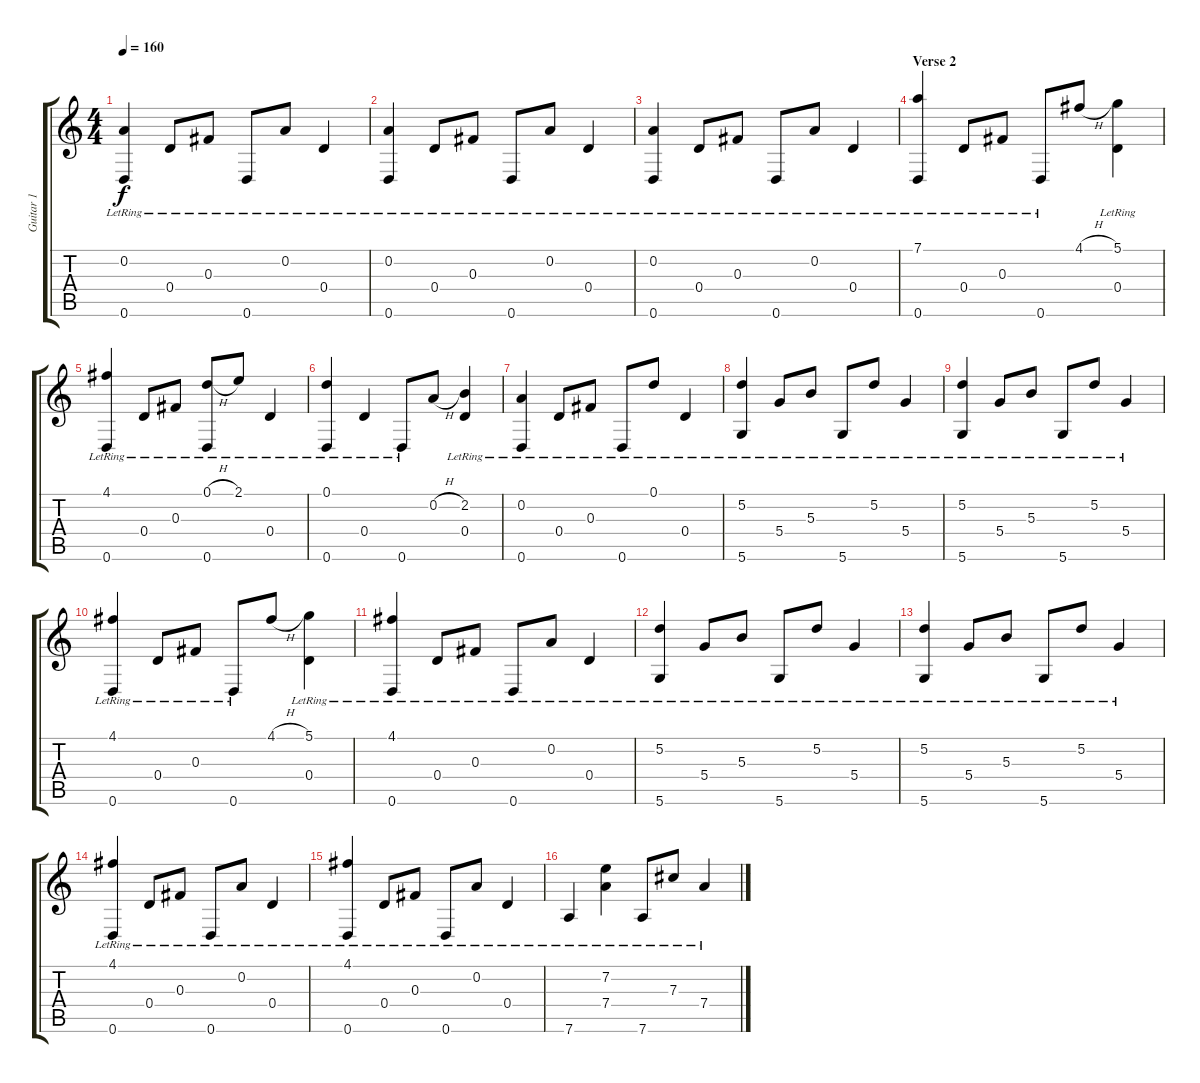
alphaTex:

\track ("Guitar 1" "Guitar 1") {instrument acousticguitarsteel}
\staff {score tabs}
\tuning (D4 A3 Gb3 D3 A2 D2) {hide}
\ts (4 4)
\tempo 160
\clef g2
\ks c
(0.2{lr} 0.6{lr}).4{dy f} 0.4{lr}.8 0.3{lr}.8 0.6{lr}.8 0.2{lr}.8 0.4{lr}.4 |
(0.2{lr} 0.6{lr}).4 0.4{lr}.8 0.3{lr}.8 0.6{lr}.8 0.2{lr}.8 0.4{lr}.4 |
(0.2{lr} 0.6{lr}).4 0.4{lr}.8 0.3{lr}.8 0.6{lr}.8 0.2{lr}.8 0.4{lr}.4 |
\section ("" "Verse 2")
(7.1{lr} 0.6{lr}).4 0.4{lr}.8 0.3{lr}.8 0.6{lr}.8 4.1{h}.8 (5.1{lr} 0.4{lr}).4 |
(4.1{lr} 0.6{lr}).4 0.4{lr}.8 0.3{lr}.8 (0.1{h} 0.6{lr}).8 2.1{lr}.8 0.4{lr}.4 |
(0.1{lr} 0.6{lr}).4 0.4{lr}.4 0.6{lr}.8 0.2{h}.8 (2.2{lr} 0.4{lr}).4 |
(0.2{lr} 0.6{lr}).4 0.4{lr}.8 0.3{lr}.8 0.6{lr}.8 0.1{lr}.8 0.4{lr}.4 |
(5.2{lr} 5.6{lr}).4 5.4{lr}.8 5.3{lr}.8 5.6{lr}.8 5.2{lr}.8 5.4{lr}.4 |
(5.2{lr} 5.6{lr}).4 5.4{lr}.8 5.3{lr}.8 5.6{lr}.8 5.2{lr}.8 5.4{lr}.4 |
(4.1{lr} 0.6{lr}).4 0.4{lr}.8 0.3{lr}.8 0.6{lr}.8 4.1{h}.8 (5.1{lr} 0.4{lr}).4 |
(4.1{lr} 0.6{lr}).4 0.4{lr}.8 0.3{lr}.8 0.6{lr}.8 0.2{lr}.8 0.4{lr}.4 |
(5.2{lr} 5.6{lr}).4 5.4{lr}.8 5.3{lr}.8 5.6{lr}.8 5.2{lr}.8 5.4{lr}.4 |
(5.2{lr} 5.6{lr}).4 5.4{lr}.8 5.3{lr}.8 5.6{lr}.8 5.2{lr}.8 5.4{lr}.4 |
(4.1{lr} 0.6{lr}).4 0.4{lr}.8 0.3{lr}.8 0.6{lr}.8 0.2{lr}.8 0.4{lr}.4 |
(4.1{lr} 0.6{lr}).4 0.4{lr}.8 0.3{lr}.8 0.6{lr}.8 0.2{lr}.8 0.4{lr}.4 |
7.6{lr}.4 (7.2{lr} 7.4{lr}).4 7.6{lr}.8 7.3{lr}.8 7.4{lr}.4
